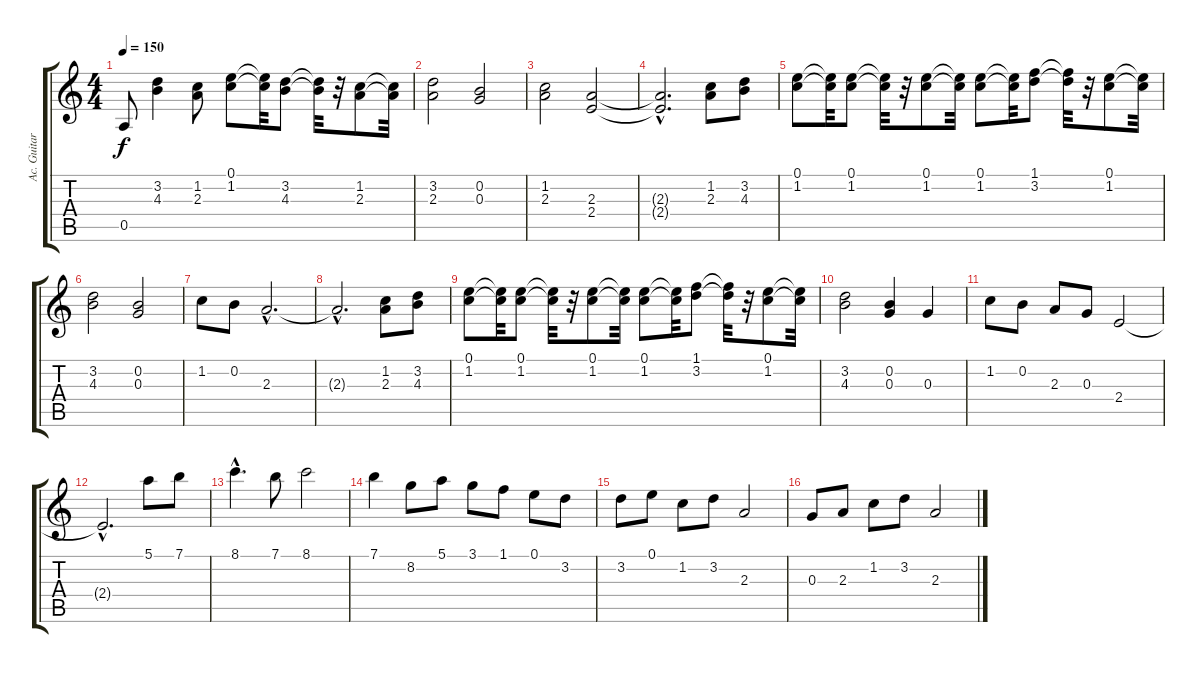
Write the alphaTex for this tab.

\track ("Ac. Guitar 1" "Ac. Guitar") {instrument acousticguitarsteel}
\staff {score tabs}
\tuning (E4 B3 G3 D3 A2 E2) {hide}
\ts (4 4)
\tempo 150
\clef g2
\ks c
0.5.8{dy f} (3.2 4.3).4 (1.2 2.3).8 (0.1 1.2).8 (0.1{t} 1.2{t}).32 (3.2 4.3).8 (3.2{t} 4.3{t}).32 r.32 (1.2 2.3).8 (1.2{t} 2.3{t}).32 |
(3.2 2.3).2 (0.2 0.3).2 |
(1.2 2.3).2 (2.3 2.4).2 |
(2.3{hac t} 2.4{hac t}).2{d} (1.2 2.3).8 (3.2 4.3).8 |
(0.1 1.2).8 (0.1{t} 1.2{t}).32 (0.1 1.2).8 (0.1{t} 1.2{t}).32 r.32 (0.1 1.2).8 (0.1{t} 1.2{t}).32 (0.1 1.2).8 (0.1{t} 1.2{t}).32 (1.1 3.2).8 (1.1{t} 3.2{t}).32 r.32 (0.1 1.2).8 (0.1{t} 1.2{t}).32 |
(3.2 4.3).2 (0.2 0.3).2 |
1.2.8 0.2.8 2.3{hac}.2{d} |
2.3{hac t}.2{d} (1.2 2.3).8 (3.2 4.3).8 |
(0.1 1.2).8 (0.1{t} 1.2{t}).32 (0.1 1.2).8 (0.1{t} 1.2{t}).32 r.32 (0.1 1.2).8 (0.1{t} 1.2{t}).32 (0.1 1.2).8 (0.1{t} 1.2{t}).32 (1.1 3.2).8 (1.1{t} 3.2{t}).32 r.32 (0.1 1.2).8 (0.1{t} 1.2{t}).32 |
(3.2 4.3).2 (0.2 0.3).4 0.3.4 |
1.2.8 0.2.8 2.3.8 0.3.8 2.4.2 |
2.4{hac t}.2{d} 5.1.8 7.1.8 |
8.1{hac}.4{d} 7.1.8 8.1.2 |
7.1.4 8.2.8 5.1.8 3.1.8 1.1.8 0.1.8 3.2.8 |
3.2.8 0.1.8 1.2.8 3.2.8 2.3.2 |
0.3.8 2.3.8 1.2.8 3.2.8 2.3.2
